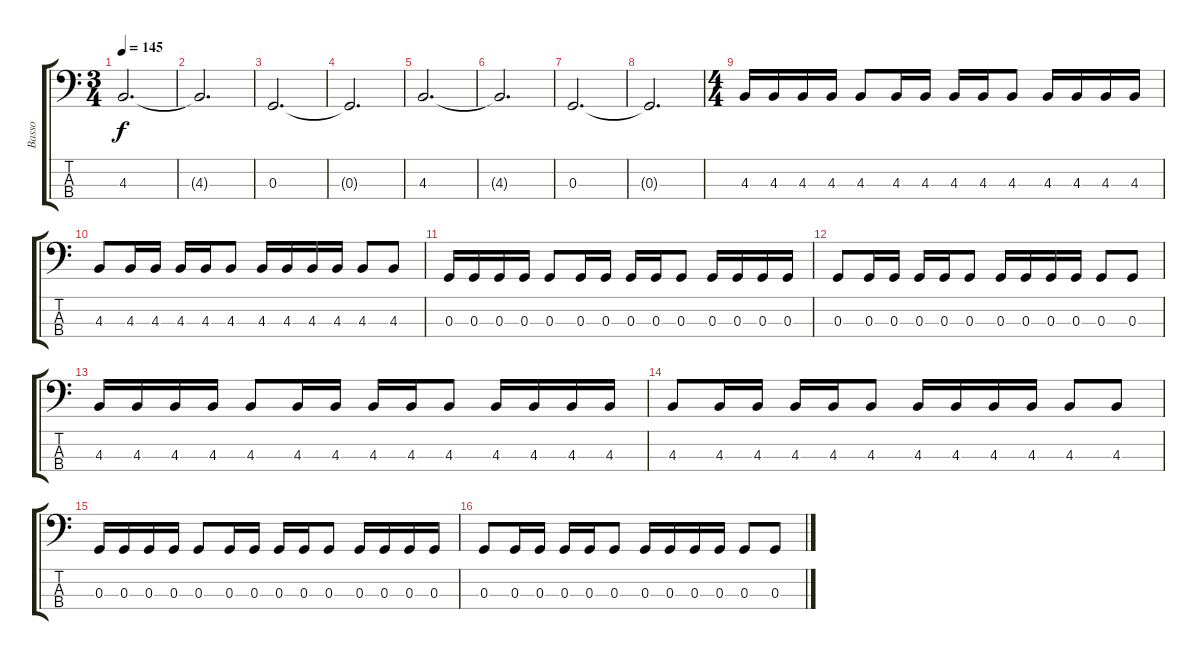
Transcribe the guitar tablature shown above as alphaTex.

\track ("Basso" "Basso") {instrument electricbassfinger}
\staff {score tabs}
\tuning (F2 C2 G1 D1) {hide}
\ts (3 4)
\tempo 145
\clef f4
\ks c
4.3.2{d dy f} |
4.3{t}.2{d} |
0.3.2{d} |
0.3{t}.2{d} |
4.3.2{d} |
4.3{t}.2{d} |
0.3.2{d} |
0.3{t}.2{d} |
\ts (4 4)
4.3.16 4.3.16 4.3.16 4.3.16 4.3.8 4.3.16 4.3.16 4.3.16 4.3.16 4.3.8 4.3.16 4.3.16 4.3.16 4.3.16 |
4.3.8 4.3.16 4.3.16 4.3.16 4.3.16 4.3.8 4.3.16 4.3.16 4.3.16 4.3.16 4.3.8 4.3.8 |
0.3.16 0.3.16 0.3.16 0.3.16 0.3.8 0.3.16 0.3.16 0.3.16 0.3.16 0.3.8 0.3.16 0.3.16 0.3.16 0.3.16 |
0.3.8 0.3.16 0.3.16 0.3.16 0.3.16 0.3.8 0.3.16 0.3.16 0.3.16 0.3.16 0.3.8 0.3.8 |
4.3.16 4.3.16 4.3.16 4.3.16 4.3.8 4.3.16 4.3.16 4.3.16 4.3.16 4.3.8 4.3.16 4.3.16 4.3.16 4.3.16 |
4.3.8 4.3.16 4.3.16 4.3.16 4.3.16 4.3.8 4.3.16 4.3.16 4.3.16 4.3.16 4.3.8 4.3.8 |
0.3.16 0.3.16 0.3.16 0.3.16 0.3.8 0.3.16 0.3.16 0.3.16 0.3.16 0.3.8 0.3.16 0.3.16 0.3.16 0.3.16 |
0.3.8 0.3.16 0.3.16 0.3.16 0.3.16 0.3.8 0.3.16 0.3.16 0.3.16 0.3.16 0.3.8 0.3.8
